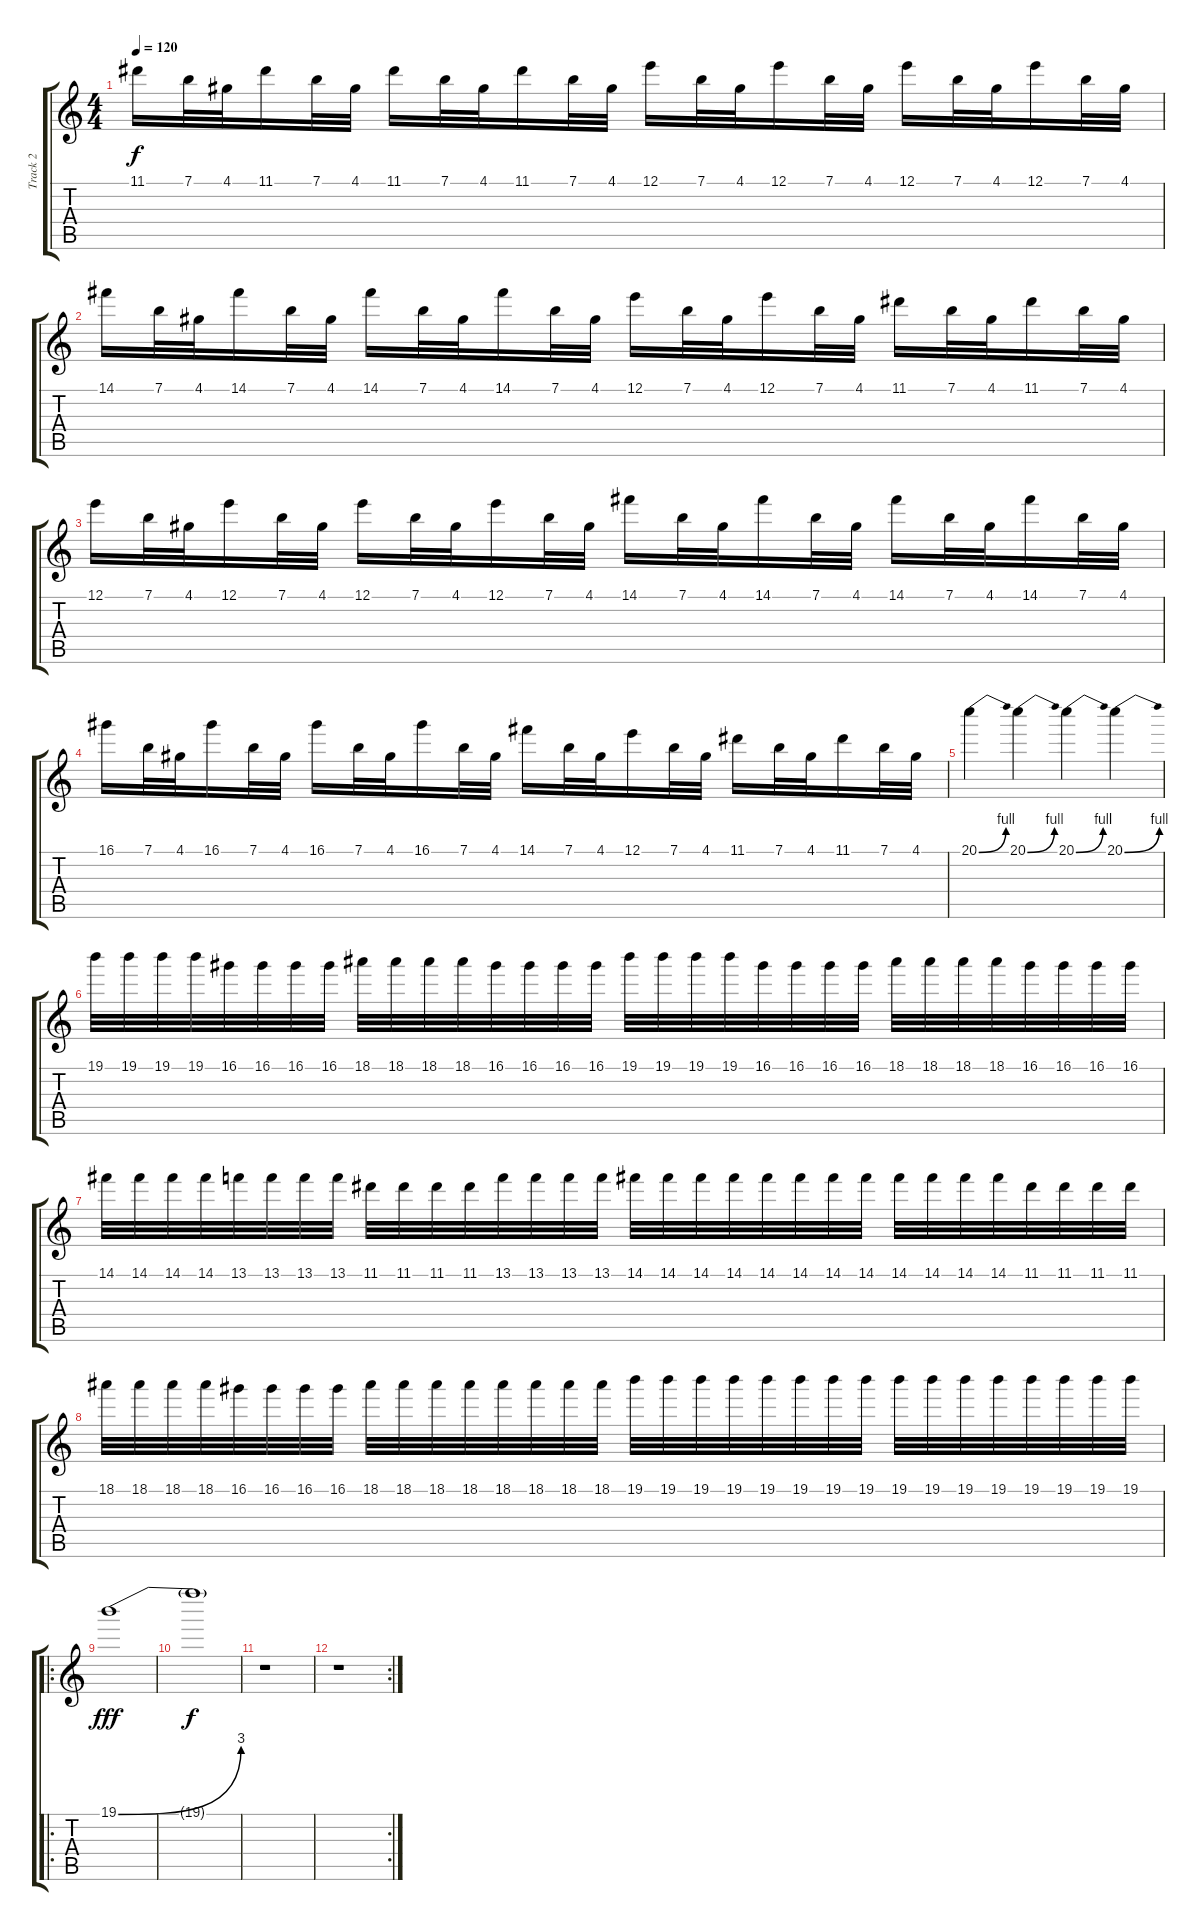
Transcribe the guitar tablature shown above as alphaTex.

\track ("Track 2" "Track 2") {instrument overdrivenguitar}
\staff {score tabs}
\tuning (E4 B3 G3 D3 A2 D2) {hide}
\ts (4 4)
\tempo 120
\clef g2
\ks c
11.1.16{dy f} 7.1.32 4.1.32 11.1.16 7.1.32 4.1.32 11.1.16 7.1.32 4.1.32 11.1.16 7.1.32 4.1.32 12.1.16 7.1.32 4.1.32 12.1.16 7.1.32 4.1.32 12.1.16 7.1.32 4.1.32 12.1.16 7.1.32 4.1.32 |
14.1.16 7.1.32 4.1.32 14.1.16 7.1.32 4.1.32 14.1.16 7.1.32 4.1.32 14.1.16 7.1.32 4.1.32 12.1.16 7.1.32 4.1.32 12.1.16 7.1.32 4.1.32 11.1.16 7.1.32 4.1.32 11.1.16 7.1.32 4.1.32 |
12.1.16 7.1.32 4.1.32 12.1.16 7.1.32 4.1.32 12.1.16 7.1.32 4.1.32 12.1.16 7.1.32 4.1.32 14.1.16 7.1.32 4.1.32 14.1.16 7.1.32 4.1.32 14.1.16 7.1.32 4.1.32 14.1.16 7.1.32 4.1.32 |
16.1.16 7.1.32 4.1.32 16.1.16 7.1.32 4.1.32 16.1.16 7.1.32 4.1.32 16.1.16 7.1.32 4.1.32 14.1.16 7.1.32 4.1.32 12.1.16 7.1.32 4.1.32 11.1.16 7.1.32 4.1.32 11.1.16 7.1.32 4.1.32 |
20.1{be (bend 0 0 60 4)}.4 20.1{be (bend 0 0 60 4)}.4 20.1{be (bend 0 0 60 4)}.4 20.1{be (bend 0 0 60 4)}.4 |
19.1.32 19.1.32 19.1.32 19.1.32 16.1.32 16.1.32 16.1.32 16.1.32 18.1.32 18.1.32 18.1.32 18.1.32 16.1.32 16.1.32 16.1.32 16.1.32 19.1.32 19.1.32 19.1.32 19.1.32 16.1.32 16.1.32 16.1.32 16.1.32 18.1.32 18.1.32 18.1.32 18.1.32 16.1.32 16.1.32 16.1.32 16.1.32 |
14.1.32 14.1.32 14.1.32 14.1.32 13.1.32 13.1.32 13.1.32 13.1.32 11.1.32 11.1.32 11.1.32 11.1.32 13.1.32 13.1.32 13.1.32 13.1.32 14.1.32 14.1.32 14.1.32 14.1.32 14.1.32 14.1.32 14.1.32 14.1.32 14.1.32 14.1.32 14.1.32 14.1.32 11.1.32 11.1.32 11.1.32 11.1.32 |
18.1.32 18.1.32 18.1.32 18.1.32 16.1.32 16.1.32 16.1.32 16.1.32 18.1.32 18.1.32 18.1.32 18.1.32 18.1.32 18.1.32 18.1.32 18.1.32 19.1.32 19.1.32 19.1.32 19.1.32 19.1.32 19.1.32 19.1.32 19.1.32 19.1.32 19.1.32 19.1.32 19.1.32 19.1.32 19.1.32 19.1.32 19.1.32 |
\ro
19.1{be (bend 0 0 60 12)}.1{dy fff} |
19.1{t}.1{dy f} |
r.1 |
\rc 2
r.1
